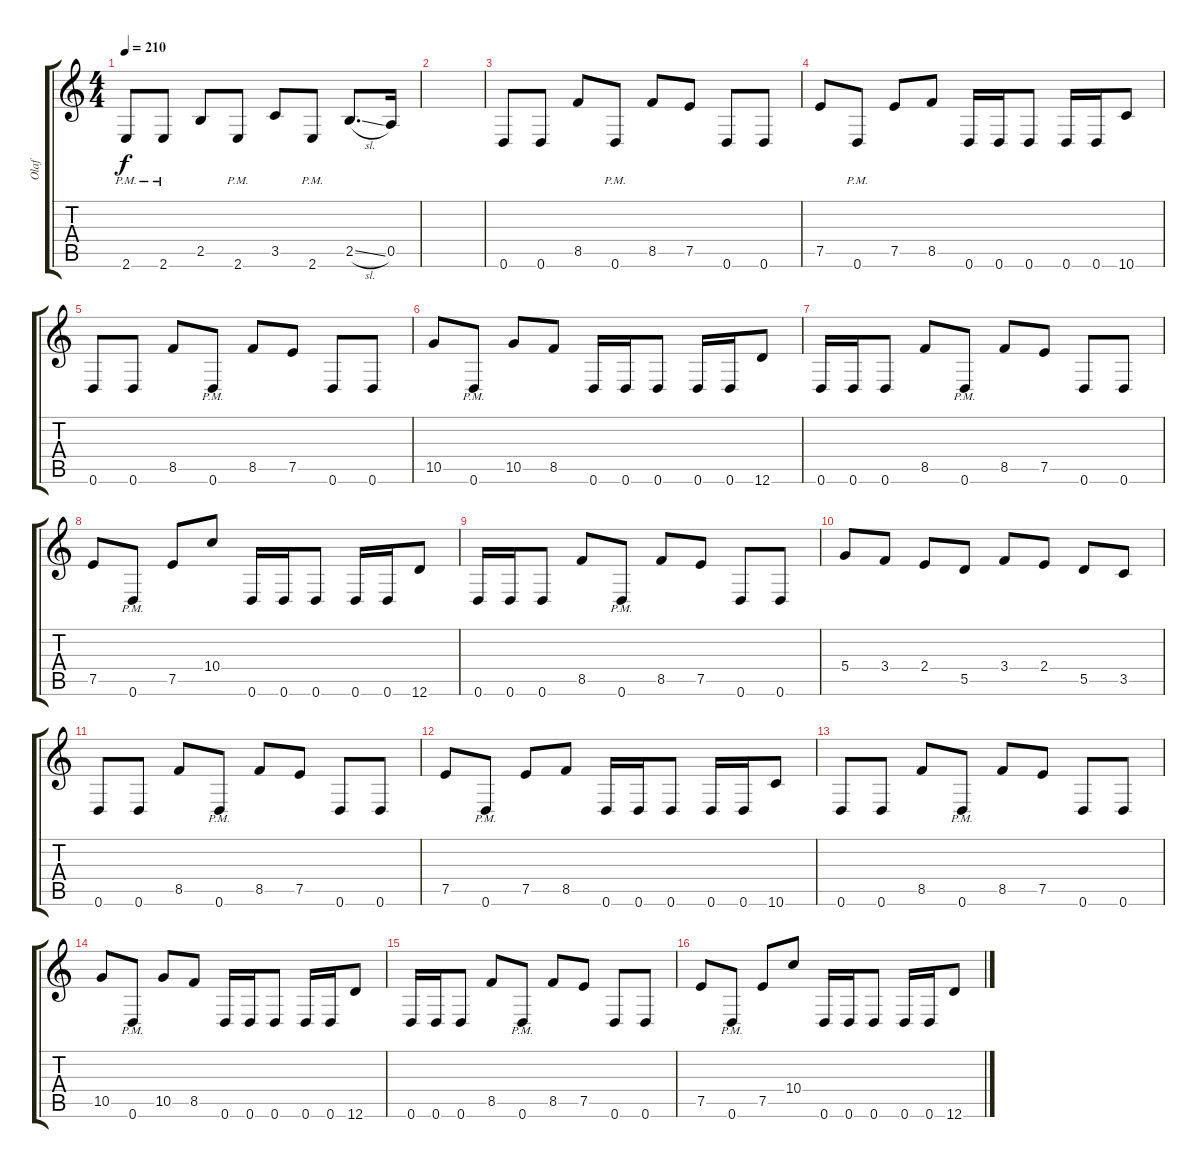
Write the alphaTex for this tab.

\track ("Olaf" "Olaf") {instrument overdrivenguitar}
\staff {score tabs}
\tuning (E4 B3 G3 D3 A2 D2) {hide}
\ts (4 4)
\tempo 210
\clef g2
\ks c
2.6{pm}.8{dy f} 2.6{pm}.8 2.5.8 2.6{pm}.8 3.5.8 2.6{pm}.8 2.5{sl}.8{d} 0.5.16 |
|
0.6.8 0.6.8 8.5.8 0.6{pm}.8 8.5.8 7.5.8 0.6.8 0.6.8 |
7.5.8 0.6{pm}.8 7.5.8 8.5.8 0.6.16 0.6.16 0.6.8 0.6.16 0.6.16 10.6.8 |
0.6.8 0.6.8 8.5.8 0.6{pm}.8 8.5.8 7.5.8 0.6.8 0.6.8 |
10.5.8 0.6{pm}.8 10.5.8 8.5.8 0.6.16 0.6.16 0.6.8 0.6.16 0.6.16 12.6.8 |
0.6.16 0.6.16 0.6.8 8.5.8 0.6{pm}.8 8.5.8 7.5.8 0.6.8 0.6.8 |
7.5.8 0.6{pm}.8 7.5.8 10.4.8 0.6.16 0.6.16 0.6.8 0.6.16 0.6.16 12.6.8 |
0.6.16 0.6.16 0.6.8 8.5.8 0.6{pm}.8 8.5.8 7.5.8 0.6.8 0.6.8 |
5.4.8 3.4.8 2.4.8 5.5.8 3.4.8 2.4.8 5.5.8 3.5.8 |
0.6.8 0.6.8 8.5.8 0.6{pm}.8 8.5.8 7.5.8 0.6.8 0.6.8 |
7.5.8 0.6{pm}.8 7.5.8 8.5.8 0.6.16 0.6.16 0.6.8 0.6.16 0.6.16 10.6.8 |
0.6.8 0.6.8 8.5.8 0.6{pm}.8 8.5.8 7.5.8 0.6.8 0.6.8 |
10.5.8 0.6{pm}.8 10.5.8 8.5.8 0.6.16 0.6.16 0.6.8 0.6.16 0.6.16 12.6.8 |
0.6.16 0.6.16 0.6.8 8.5.8 0.6{pm}.8 8.5.8 7.5.8 0.6.8 0.6.8 |
7.5.8 0.6{pm}.8 7.5.8 10.4.8 0.6.16 0.6.16 0.6.8 0.6.16 0.6.16 12.6.8
